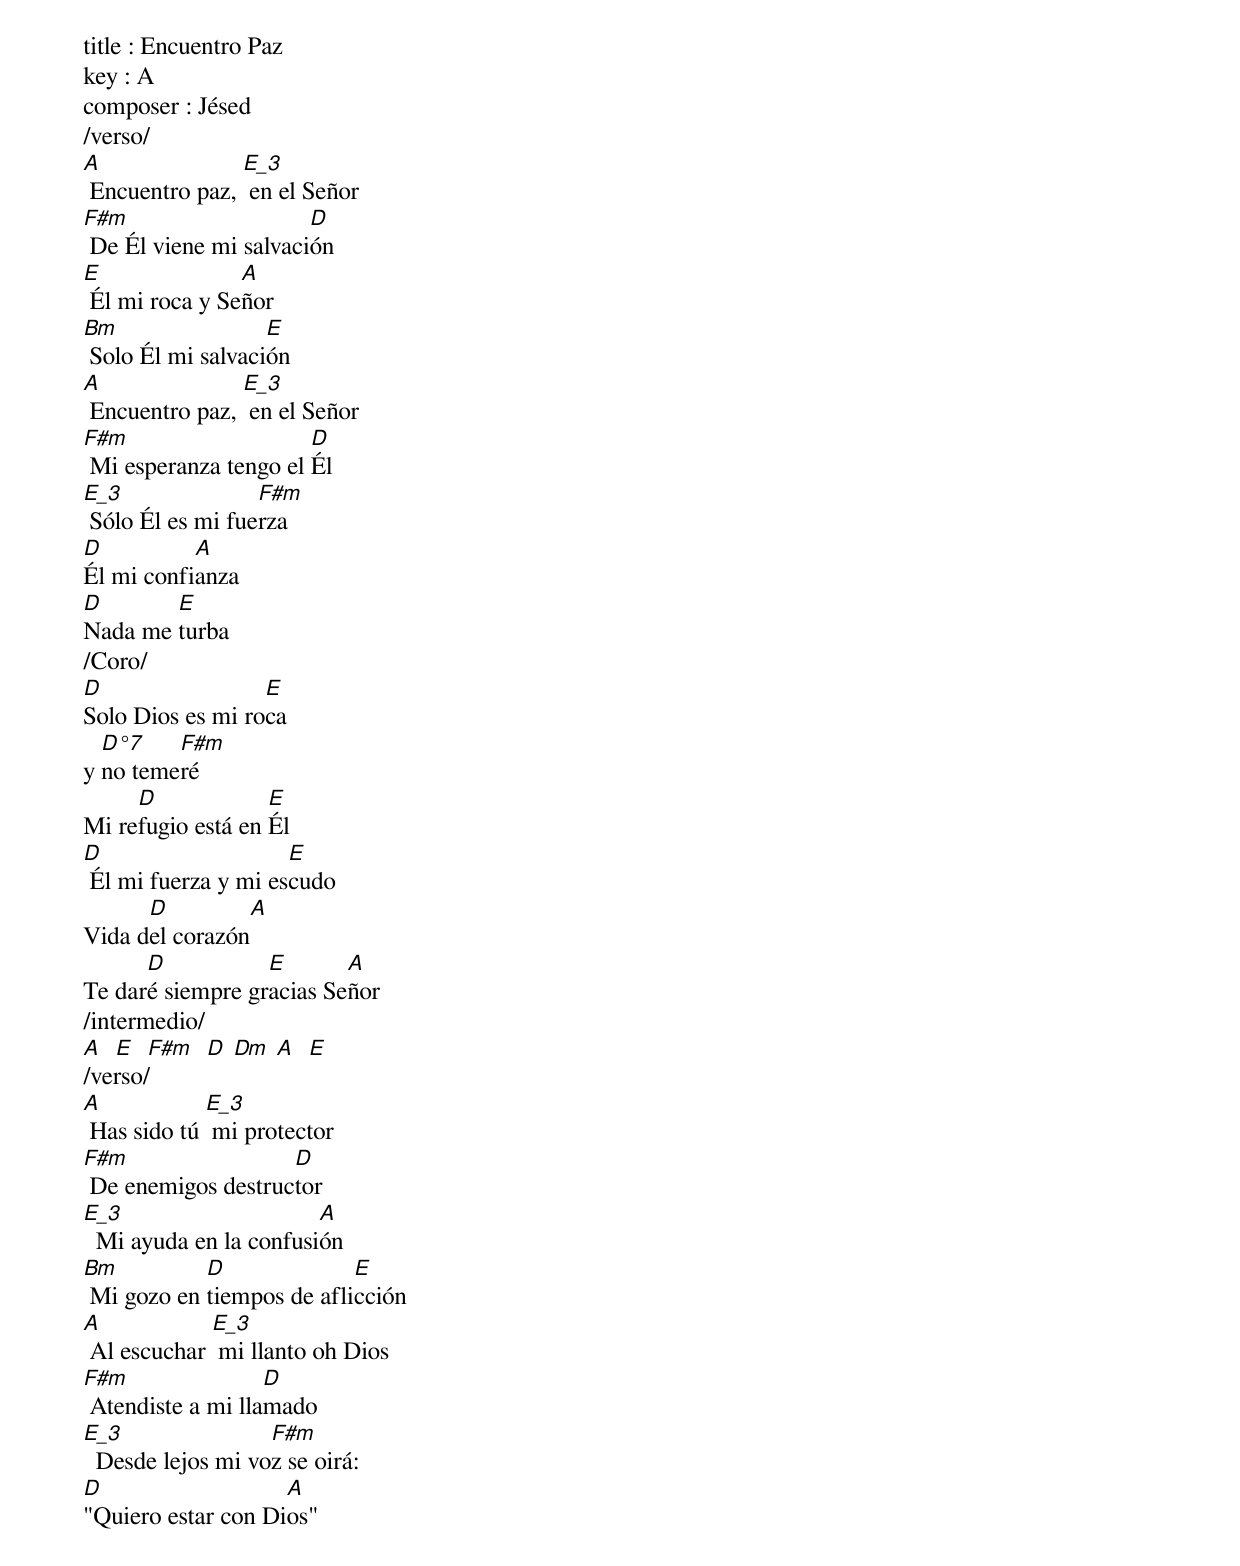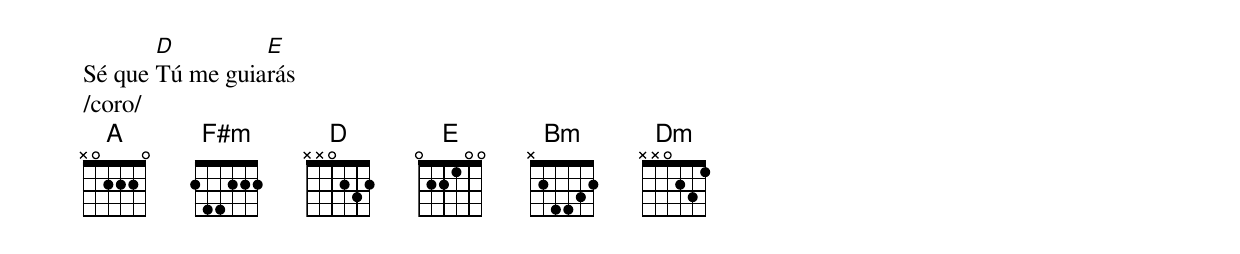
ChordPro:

title : Encuentro Paz
key : A
composer : Jésed
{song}
/verso/
[A] Encuentro paz, [E_3] en el Señor
[F#m] De Él viene mi salvaci[D]ón
[E] Él mi roca y Se[A]ñor
[Bm] Solo Él mi salvaci[E]ón
[A] Encuentro paz, [E_3] en el Señor
[F#m] Mi esperanza tengo el [D]Él
[E_3] Sólo Él es mi fue[F#m]rza
[D]Él mi confi[A]anza
[D]Nada me [E]turba
/Coro/
[D]Solo Dios es mi ro[E]ca
y [D°7]no teme[F#m]ré
Mi re[D]fugio está en [E]Él
[D] Él mi fuerza y mi es[E]cudo
Vida d[D]el corazón[A]
Te dar[D]é siempre gr[E]acias Se[A]ñor
/intermedio/
[A]  [E]  [F#m]  [D] [Dm] [A]  [E]
/verso/
[A] Has sido tú [E_3] mi protector
[F#m] De enemigos destruc[D]tor
[E_3]  Mi ayuda en la confusi[A]ón
[Bm] Mi gozo en [D]tiempos de afli[E]cción
[A] Al escuchar [E_3] mi llanto oh Dios
[F#m] Atendiste a mi lla[D]mado
[E_3]  Desde lejos mi vo[F#m]z se oirá:
[D]"Quiero estar con Di[A]os"
Sé que [D]Tú me guia[E]rás
/coro/
